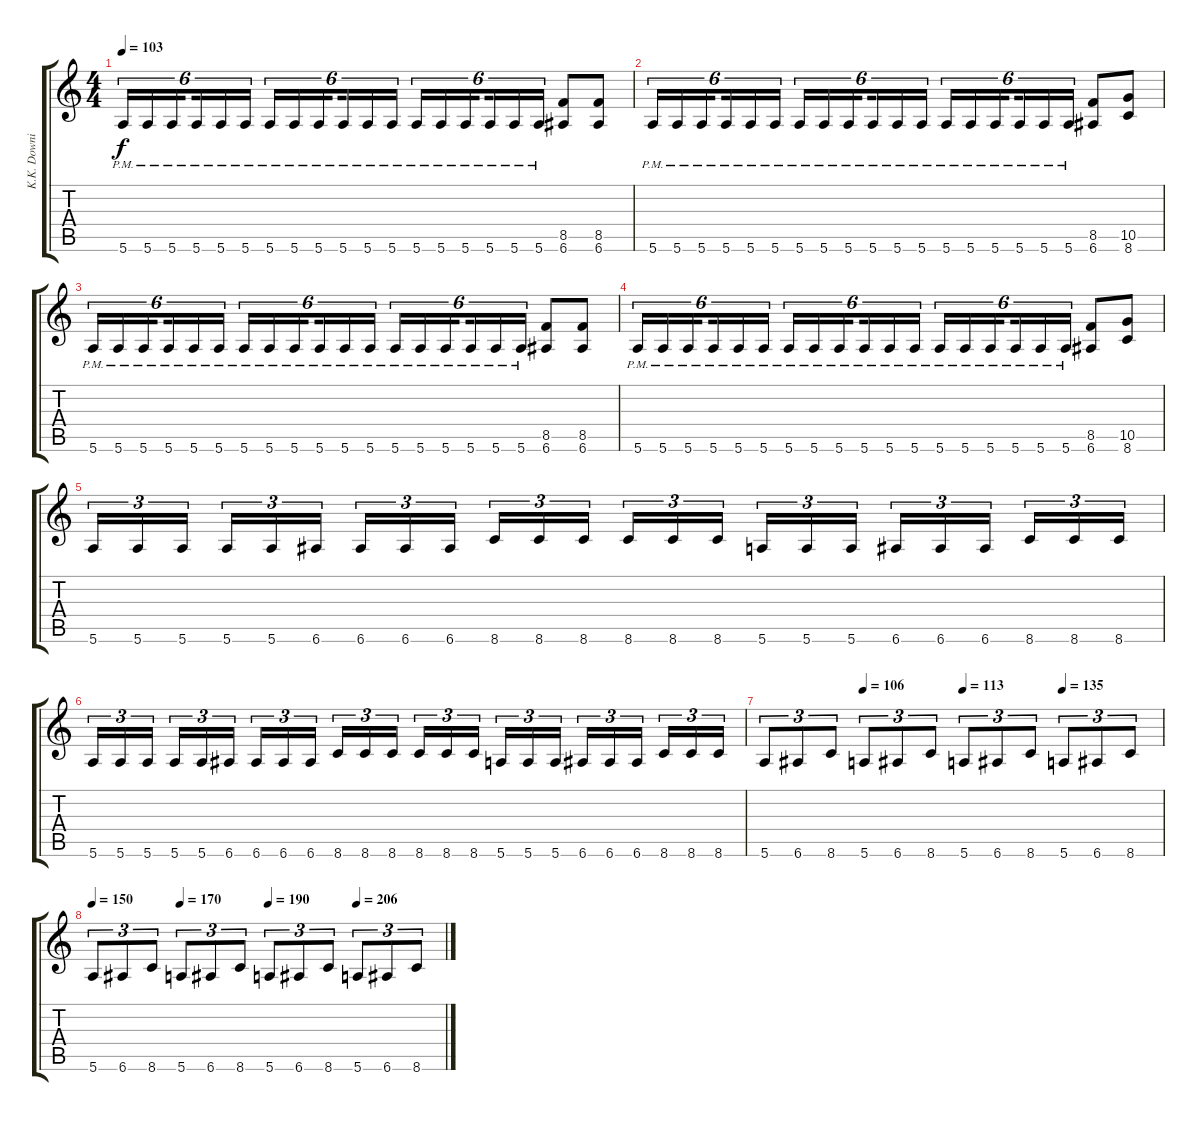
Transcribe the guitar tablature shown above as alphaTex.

\track ("K.K. Downing" "K.K. Downi") {instrument distortionguitar}
\staff {score tabs}
\tuning (E4 B3 G3 D3 A2 E2) {hide}
\ts (4 4)
\tempo 103
\clef g2
\ks c
5.6{pm}.16{tu (6 4) dy f} 5.6{pm}.16{tu (6 4)} 5.6{pm}.16{tu (6 4) beam splitsecondary} 5.6{pm}.16{tu (6 4)} 5.6{pm}.16{tu (6 4)} 5.6{pm}.16{tu (6 4)} 5.6{pm}.16{tu (6 4)} 5.6{pm}.16{tu (6 4)} 5.6{pm}.16{tu (6 4) beam splitsecondary} 5.6{pm}.16{tu (6 4)} 5.6{pm}.16{tu (6 4)} 5.6{pm}.16{tu (6 4)} 5.6{pm}.16{tu (6 4)} 5.6{pm}.16{tu (6 4)} 5.6{pm}.16{tu (6 4) beam splitsecondary} 5.6{pm}.16{tu (6 4)} 5.6{pm}.16{tu (6 4)} 5.6{pm}.16{tu (6 4)} (8.5 6.6).8 (8.5 6.6).8 |
5.6{pm}.16{tu (6 4)} 5.6{pm}.16{tu (6 4)} 5.6{pm}.16{tu (6 4) beam splitsecondary} 5.6{pm}.16{tu (6 4)} 5.6{pm}.16{tu (6 4)} 5.6{pm}.16{tu (6 4)} 5.6{pm}.16{tu (6 4)} 5.6{pm}.16{tu (6 4)} 5.6{pm}.16{tu (6 4) beam splitsecondary} 5.6{pm}.16{tu (6 4)} 5.6{pm}.16{tu (6 4)} 5.6{pm}.16{tu (6 4)} 5.6{pm}.16{tu (6 4)} 5.6{pm}.16{tu (6 4)} 5.6{pm}.16{tu (6 4) beam splitsecondary} 5.6{pm}.16{tu (6 4)} 5.6{pm}.16{tu (6 4)} 5.6{pm}.16{tu (6 4)} (8.5 6.6).8 (10.5 8.6).8 |
5.6{pm}.16{tu (6 4)} 5.6{pm}.16{tu (6 4)} 5.6{pm}.16{tu (6 4) beam splitsecondary} 5.6{pm}.16{tu (6 4)} 5.6{pm}.16{tu (6 4)} 5.6{pm}.16{tu (6 4)} 5.6{pm}.16{tu (6 4)} 5.6{pm}.16{tu (6 4)} 5.6{pm}.16{tu (6 4) beam splitsecondary} 5.6{pm}.16{tu (6 4)} 5.6{pm}.16{tu (6 4)} 5.6{pm}.16{tu (6 4)} 5.6{pm}.16{tu (6 4)} 5.6{pm}.16{tu (6 4)} 5.6{pm}.16{tu (6 4) beam splitsecondary} 5.6{pm}.16{tu (6 4)} 5.6{pm}.16{tu (6 4)} 5.6{pm}.16{tu (6 4)} (8.5 6.6).8 (8.5 6.6).8 |
5.6{pm}.16{tu (6 4)} 5.6{pm}.16{tu (6 4)} 5.6{pm}.16{tu (6 4) beam splitsecondary} 5.6{pm}.16{tu (6 4)} 5.6{pm}.16{tu (6 4)} 5.6{pm}.16{tu (6 4)} 5.6{pm}.16{tu (6 4)} 5.6{pm}.16{tu (6 4)} 5.6{pm}.16{tu (6 4) beam splitsecondary} 5.6{pm}.16{tu (6 4)} 5.6{pm}.16{tu (6 4)} 5.6{pm}.16{tu (6 4)} 5.6{pm}.16{tu (6 4)} 5.6{pm}.16{tu (6 4)} 5.6{pm}.16{tu (6 4) beam splitsecondary} 5.6{pm}.16{tu (6 4)} 5.6{pm}.16{tu (6 4)} 5.6{pm}.16{tu (6 4)} (8.5 6.6).8 (10.5 8.6).8 |
5.6.16{tu (3 2)} 5.6.16{tu (3 2)} 5.6.16{tu (3 2) beam splitsecondary} 5.6.16{tu (3 2)} 5.6.16{tu (3 2)} 6.6.16{tu (3 2)} 6.6.16{tu (3 2)} 6.6.16{tu (3 2)} 6.6.16{tu (3 2) beam splitsecondary} 8.6.16{tu (3 2)} 8.6.16{tu (3 2)} 8.6.16{tu (3 2)} 8.6.16{tu (3 2)} 8.6.16{tu (3 2)} 8.6.16{tu (3 2) beam splitsecondary} 5.6.16{tu (3 2)} 5.6.16{tu (3 2)} 5.6.16{tu (3 2)} 6.6.16{tu (3 2)} 6.6.16{tu (3 2)} 6.6.16{tu (3 2) beam splitsecondary} 8.6.16{tu (3 2)} 8.6.16{tu (3 2)} 8.6.16{tu (3 2)} |
5.6.16{tu (3 2)} 5.6.16{tu (3 2)} 5.6.16{tu (3 2) beam splitsecondary} 5.6.16{tu (3 2)} 5.6.16{tu (3 2)} 6.6.16{tu (3 2)} 6.6.16{tu (3 2)} 6.6.16{tu (3 2)} 6.6.16{tu (3 2) beam splitsecondary} 8.6.16{tu (3 2)} 8.6.16{tu (3 2)} 8.6.16{tu (3 2)} 8.6.16{tu (3 2)} 8.6.16{tu (3 2)} 8.6.16{tu (3 2) beam splitsecondary} 5.6.16{tu (3 2)} 5.6.16{tu (3 2)} 5.6.16{tu (3 2)} 6.6.16{tu (3 2)} 6.6.16{tu (3 2)} 6.6.16{tu (3 2) beam splitsecondary} 8.6.16{tu (3 2)} 8.6.16{tu (3 2)} 8.6.16{tu (3 2)} |
\tempo (106 0.25)
\tempo (113 0.5)
\tempo (135 0.75)
5.6.8{tu (3 2)} 6.6.8{tu (3 2)} 8.6.8{tu (3 2)} 5.6.8{tu (3 2)} 6.6.8{tu (3 2)} 8.6.8{tu (3 2)} 5.6.8{tu (3 2)} 6.6.8{tu (3 2)} 8.6.8{tu (3 2)} 5.6.8{tu (3 2)} 6.6.8{tu (3 2)} 8.6.8{tu (3 2)} |
\tempo 150
\tempo (170 0.25)
\tempo (190 0.5)
\tempo (206 0.75)
5.6.8{tu (3 2)} 6.6.8{tu (3 2)} 8.6.8{tu (3 2)} 5.6.8{tu (3 2)} 6.6.8{tu (3 2)} 8.6.8{tu (3 2)} 5.6.8{tu (3 2)} 6.6.8{tu (3 2)} 8.6.8{tu (3 2)} 5.6.8{tu (3 2)} 6.6.8{tu (3 2)} 8.6.8{tu (3 2)}
